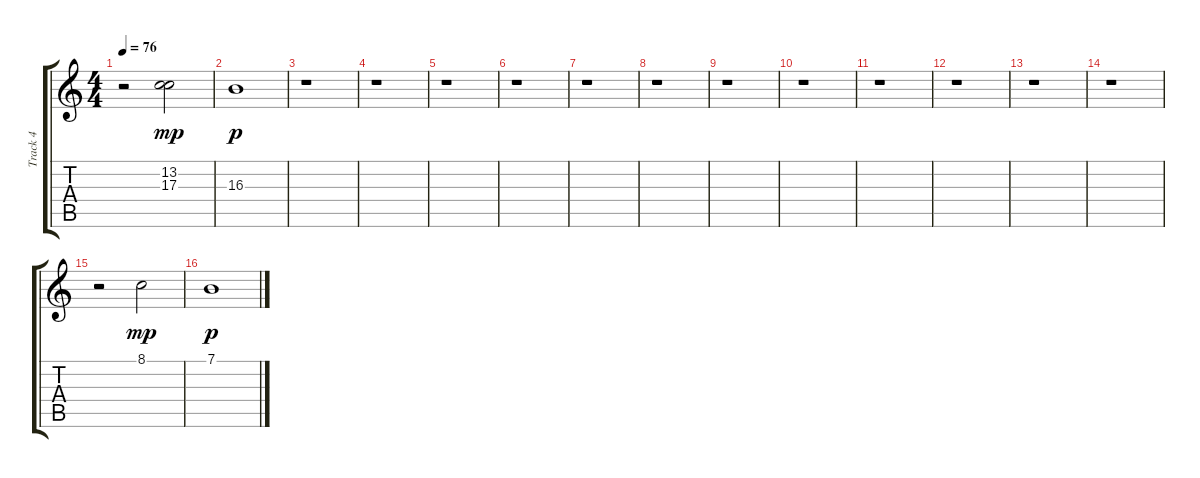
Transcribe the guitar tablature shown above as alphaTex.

\track ("Track 4" "Track 4") {instrument stringensemble1}
\staff {score tabs}
\tuning (E4 B3 G3 D3 A2 E2) {hide}
\ts (4 4)
\tempo 76
\clef g2
\ks c
r.2{dy p} (13.2 17.3).2{dy mp} |
16.3.1{dy p} |
r.1 |
r.1 |
r.1 |
r.1 |
r.1 |
r.1 |
r.1 |
r.1 |
r.1 |
r.1 |
r.1 |
r.1 |
r.2 8.1.2{dy mp} |
7.1.1{dy p}
